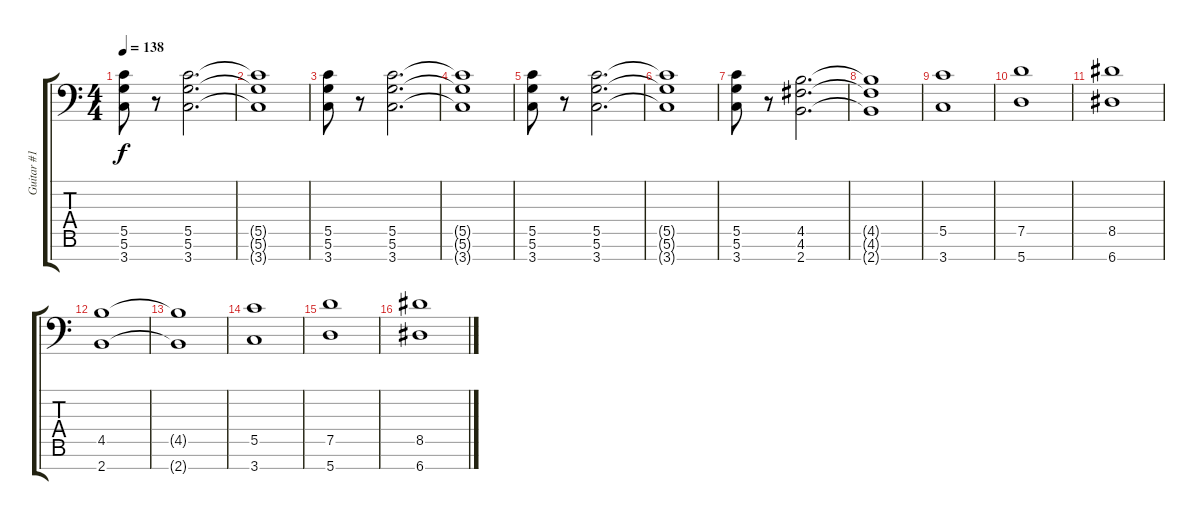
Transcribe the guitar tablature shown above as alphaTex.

\track ("Guitar #1" "Guitar #1") {instrument distortionguitar}
\staff {score tabs}
\tuning (D4 A3 F3 C3 G2 D2 A1) {hide}
\ts (4 4)
\tempo 138
\clef f4
\ks c
(5.5 5.6 3.7).8{dy f} r.8 (5.5 5.6 3.7).2{d} |
(5.5{t} 5.6{t} 3.7{t}).1 |
(5.5 5.6 3.7).8 r.8 (5.5 5.6 3.7).2{d} |
(5.5{t} 5.6{t} 3.7{t}).1 |
(5.5 5.6 3.7).8 r.8 (5.5 5.6 3.7).2{d} |
(5.5{t} 5.6{t} 3.7{t}).1 |
(5.5 5.6 3.7).8 r.8 (4.5 4.6 2.7).2{d} |
(4.5{t} 4.6{t} 2.7{t}).1 |
(5.5 3.7).1 |
(7.5 5.7).1 |
(8.5 6.7).1 |
(4.5 2.7).1 |
(4.5{t} 2.7{t}).1 |
(5.5 3.7).1 |
(7.5 5.7).1 |
(8.5 6.7).1
